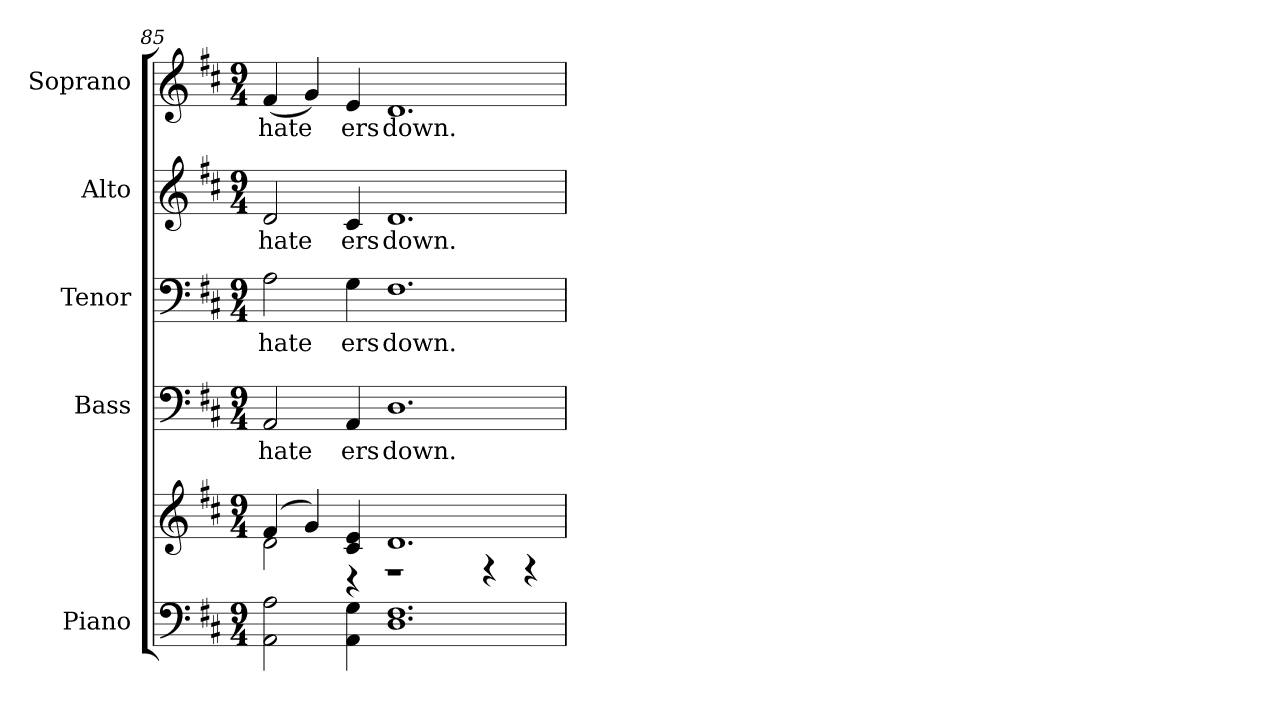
**kern	**kern	**kern	**text	**kern	**text	**kern	**text	**kern	**text
*part5	*part5	*part4	*part4	*part3	*part3	*part2	*part2	*part1	*part1
*staff6	*staff5	*staff4	*staff4	*staff3	*staff3	*staff2	*staff2	*staff1	*staff1
*I"Piano	*	*I"Bass	*	*I"Tenor	*	*I"Alto	*	*I"Soprano	*
*I'Pno.	*	*I'B.	*	*I'T.	*	*I'A.	*	*I'S.	*
!!LO:PB:g=z
*clefF4	*clefG2	*clefF4	*	*clefF4	*	*clefG2	*	*clefG2	*
*k[f#c#]	*k[f#c#]	*k[f#c#]	*	*k[f#c#]	*	*k[f#c#]	*	*k[f#c#]	*
*D:	*D:	*D:	*	*D:	*	*D:	*	*D:	*
*M9/4	*M9/4	*M9/4	*	*M9/4	*	*M9/4	*	*M9/4	*
=85	=85	=85	=85	=85	=85	=85	=85	=85	=85
*	*^	*	*	*	*	*	*	*	*
!	!	!	!	!LO:LY:b:color=#000000	!	!	!	!	!	!
!	!	!	!	!	!	!LO:LY:b:color=#000000	!	!	!	!
!	!	!	!	!	!	!	!	!LO:LY:b:color=#000000	!	!
!	!	!	!	!	!	!	!	!	!	!LO:LY:b:color=#000000
2AAi\ 2Ai	(4f#i/	2di\	2AAi/	hate	2Ai\	hate	2di/	hate	(4f#i/	hate
.	4gi/)	.	.	.	.	.	.	.	4gi/)	.
!	!	!	!	!LO:LY:b:color=#000000	!	!	!	!	!	!
!	!	!	!	!	!	!LO:LY:b:color=#000000	!	!	!	!
!	!	!	!	!	!	!	!	!LO:LY:b:color=#000000	!	!
!	!	!	!	!	!	!	!	!	!	!LO:LY:b:color=#000000
4AAi\ 4Gi	4c#i/ 4ei	4r	4AAi/	ers	4Gi\	ers	4c#i/	ers	4ei/	ers
!	!	!	!	!LO:LY:b:color=#000000	!	!	!	!	!	!
!	!	!	!	!	!	!LO:LY:b:color=#000000	!	!	!	!
!	!	!	!	!	!	!	!	!LO:LY:b:color=#000000	!	!
!	!	!	!	!	!	!	!	!	!	!LO:LY:b:color=#000000
1.Di 1.F#i	1.di	1r	1.Di	down.	1.F#i	down.	1.di	down.	1.di	down.
.	.	4r	.	.	.	.	.	.	.	.
.	.	4r	.	.	.	.	.	.	.	.
*	*v	*v	*	*	*	*	*	*	*	*
=	=	=	=	=	=	=	=	=	=
*-	*-	*-	*-	*-	*-	*-	*-	*-	*-
